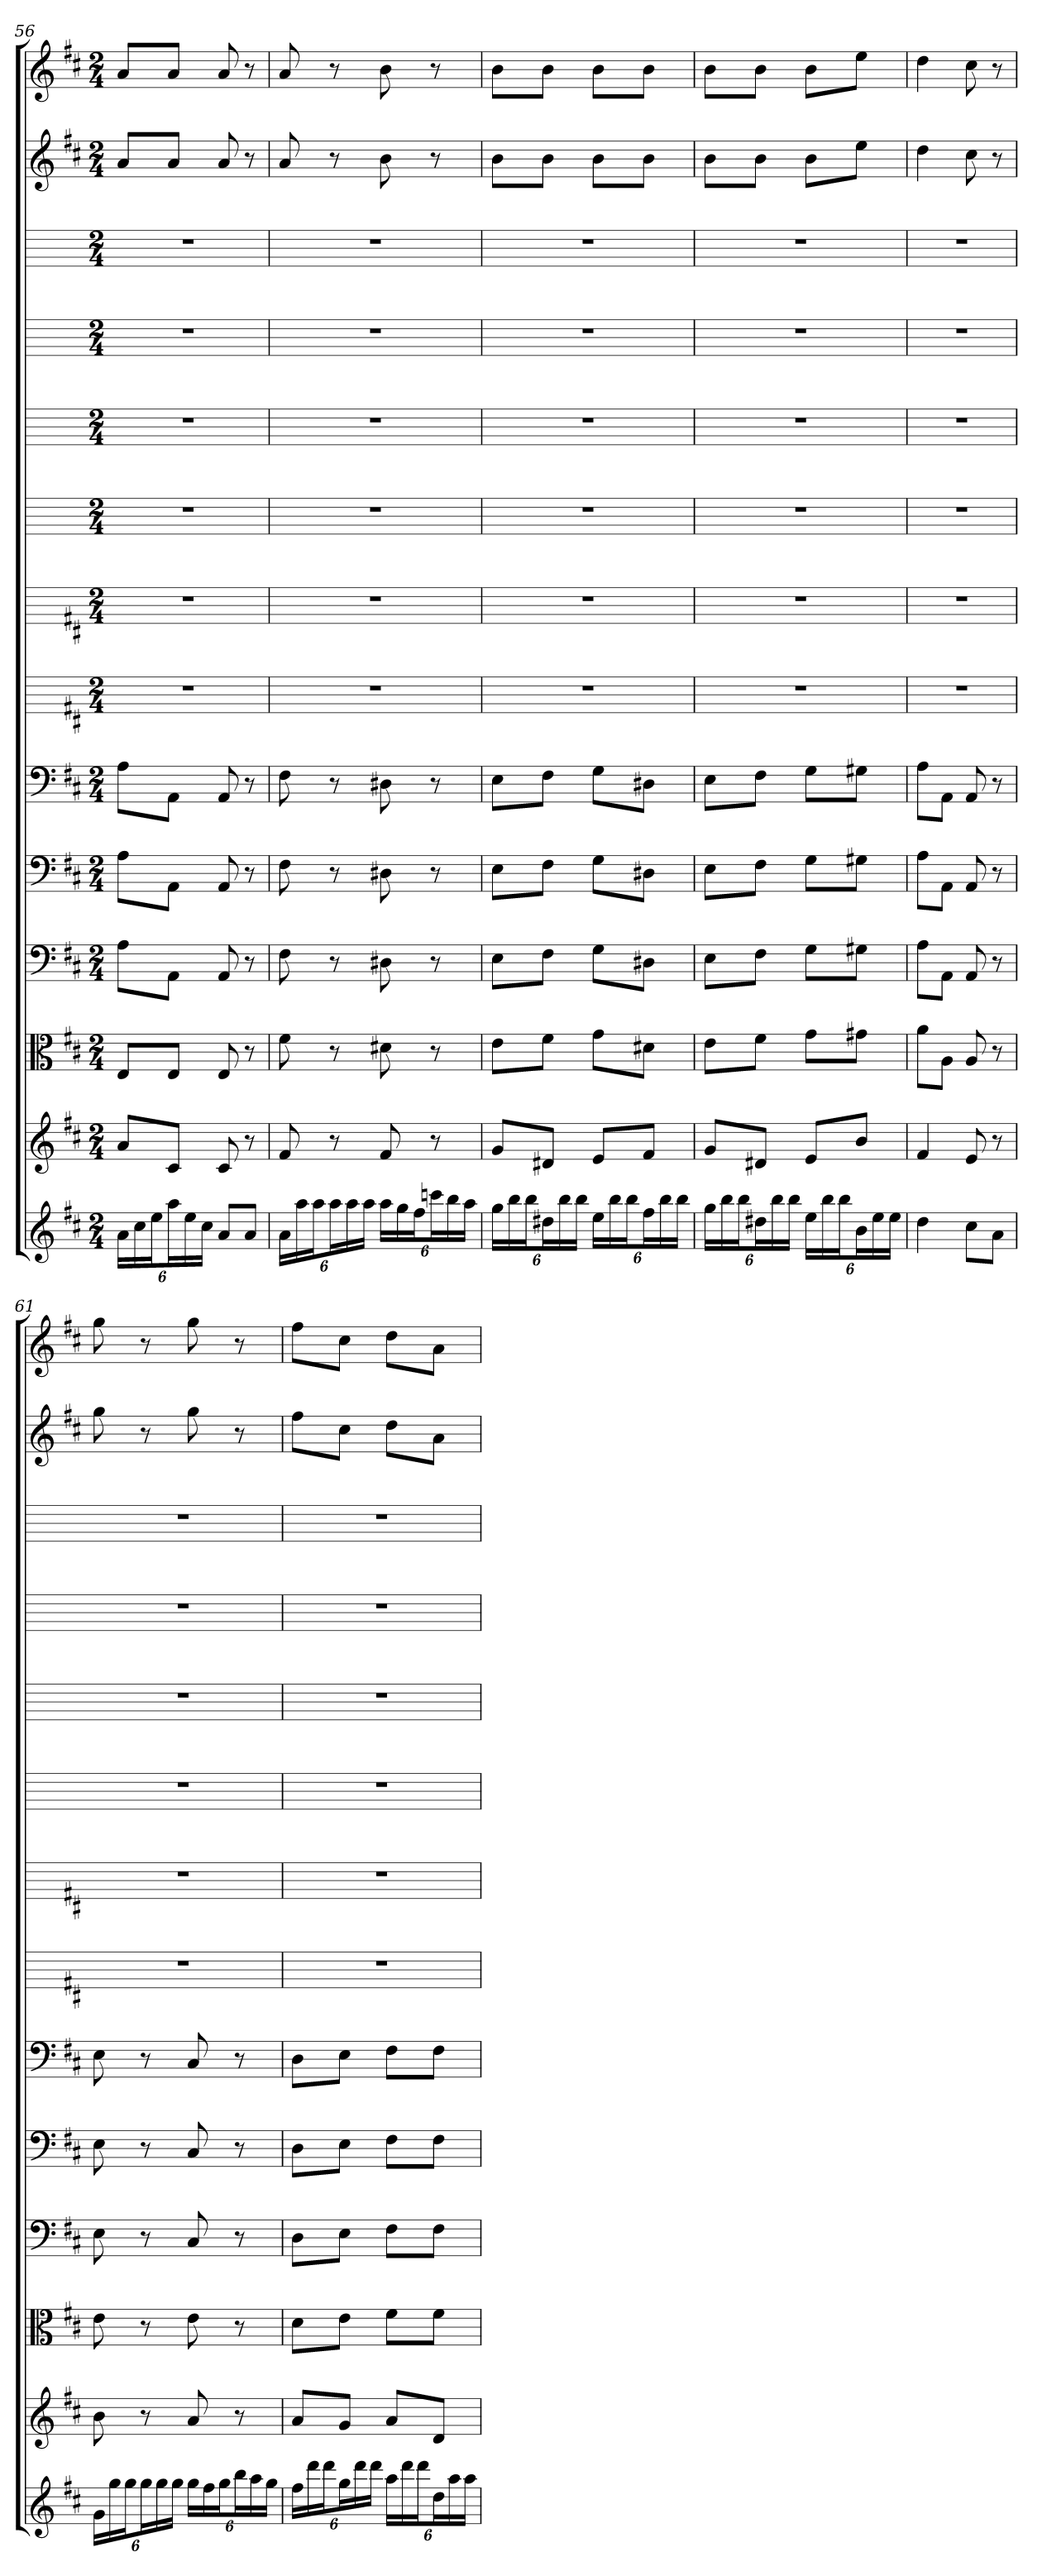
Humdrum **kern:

**kern	**kern	**kern	**kern	**kern	**kern	**kern	**kern	**kern	**kern	**kern	**kern	**kern	**kern
*part14	*part13	*part12	*part11	*part10	*part9	*part8	*part7	*part6	*part5	*part4	*part3	*part2	*part1
*staff14	*staff13	*staff12	*staff11	*staff10	*staff9	*staff8	*staff7	*staff6	*staff5	*staff4	*staff3	*staff2	*staff1
*	*	*clefC3	*clefF4	*clefF4	*clefF4	*	*	*	*	*	*	*	*
*k[f#c#]	*k[f#c#]	*k[f#c#]	*k[f#c#]	*k[f#c#]	*k[f#c#]	*k[f#c#]	*k[f#c#]	*k[]	*k[]	*k[]	*k[]	*k[f#c#]	*k[f#c#]
*D:	*D:	*D:	*D:	*D:	*D:	*D:	*D:	*	*	*	*	*D:	*D:
*M2/4	*M2/4	*M2/4	*M2/4	*M2/4	*M2/4	*M2/4	*M2/4	*M2/4	*M2/4	*M2/4	*M2/4	*M2/4	*M2/4
=56	=56	=56	=56	=56	=56	=56	=56	=56	=56	=56	=56	=56	=56
24aLL	8aL	8E/L	8A\L	8A\L	8A\L	2r	2r	2r	2r	2r	2r	8aL	8aL
24cc#	.	.	.	.	.	.	.	.	.	.	.	.	.
24eeJ	.	.	.	.	.	.	.	.	.	.	.	.	.
24aaL	8c#J	8E/J	8AA\J	8AA\J	8AA\J	.	.	.	.	.	.	8aJ	8aJ
24ee	.	.	.	.	.	.	.	.	.	.	.	.	.
24cc#JJ	.	.	.	.	.	.	.	.	.	.	.	.	.
8aL	8c#	8E	8AA	8AA	8AA	.	.	.	.	.	.	8a	8a
8aJ	8r	8r	8r	8r	8r	.	.	.	.	.	.	8r	8r
=57	=57	=57	=57	=57	=57	=57	=57	=57	=57	=57	=57	=57	=57
24aLL	8f#	8f#	8F#	8F#	8F#	2r	2r	2r	2r	2r	2r	8a	8a
24aa	.	.	.	.	.	.	.	.	.	.	.	.	.
24aaJ	.	.	.	.	.	.	.	.	.	.	.	.	.
24aaL	8r	8r	8r	8r	8r	.	.	.	.	.	.	8r	8r
24aa	.	.	.	.	.	.	.	.	.	.	.	.	.
24aaJJ	.	.	.	.	.	.	.	.	.	.	.	.	.
24aaLL	8f#	8d#X	8D#X	8D#X	8D#X	.	.	.	.	.	.	8b	8b
24gg	.	.	.	.	.	.	.	.	.	.	.	.	.
24ff#J	.	.	.	.	.	.	.	.	.	.	.	.	.
24cccnL	8r	8r	8r	8r	8r	.	.	.	.	.	.	8r	8r
24bb	.	.	.	.	.	.	.	.	.	.	.	.	.
24aaJJ	.	.	.	.	.	.	.	.	.	.	.	.	.
=58	=58	=58	=58	=58	=58	=58	=58	=58	=58	=58	=58	=58	=58
24ggLL	8gL	8e\L	8E\L	8E\L	8E\L	2r	2r	2r	2r	2r	2r	8bL	8bL
24bb	.	.	.	.	.	.	.	.	.	.	.	.	.
24bbJ	.	.	.	.	.	.	.	.	.	.	.	.	.
24dd#XL	8d#XJ	8f#\J	8F#\J	8F#\J	8F#\J	.	.	.	.	.	.	8bJ	8bJ
24bb	.	.	.	.	.	.	.	.	.	.	.	.	.
24bbJJ	.	.	.	.	.	.	.	.	.	.	.	.	.
24eeLL	8eL	8g\L	8G\L	8G\L	8G\L	.	.	.	.	.	.	8bL	8bL
24bb	.	.	.	.	.	.	.	.	.	.	.	.	.
24bbJ	.	.	.	.	.	.	.	.	.	.	.	.	.
24ff#L	8f#J	8d#X\J	8D#X\J	8D#X\J	8D#X\J	.	.	.	.	.	.	8bJ	8bJ
24bb	.	.	.	.	.	.	.	.	.	.	.	.	.
24bbJJ	.	.	.	.	.	.	.	.	.	.	.	.	.
=59	=59	=59	=59	=59	=59	=59	=59	=59	=59	=59	=59	=59	=59
24ggLL	8gL	8e\L	8E\L	8E\L	8E\L	2r	2r	2r	2r	2r	2r	8bL	8bL
24bb	.	.	.	.	.	.	.	.	.	.	.	.	.
24bbJ	.	.	.	.	.	.	.	.	.	.	.	.	.
24dd#XL	8d#XJ	8f#\J	8F#\J	8F#\J	8F#\J	.	.	.	.	.	.	8bJ	8bJ
24bb	.	.	.	.	.	.	.	.	.	.	.	.	.
24bbJJ	.	.	.	.	.	.	.	.	.	.	.	.	.
24eeLL	8eL	8g\L	8G\L	8G\L	8G\L	.	.	.	.	.	.	8bL	8bL
24bb	.	.	.	.	.	.	.	.	.	.	.	.	.
24bbJ	.	.	.	.	.	.	.	.	.	.	.	.	.
24bL	8bJ	8g#X\J	8G#X\J	8G#X\J	8G#X\J	.	.	.	.	.	.	8eeJ	8eeJ
24ee	.	.	.	.	.	.	.	.	.	.	.	.	.
24eeJJ	.	.	.	.	.	.	.	.	.	.	.	.	.
=60	=60	=60	=60	=60	=60	=60	=60	=60	=60	=60	=60	=60	=60
4dd	4f#	8a\L	8A\L	8A\L	8A\L	2r	2r	2r	2r	2r	2r	4dd	4dd
.	.	8A\J	8AA\J	8AA\J	8AA\J	.	.	.	.	.	.	.	.
8cc#L	8e	8A	8AA	8AA	8AA	.	.	.	.	.	.	8cc#	8cc#
8aJ	8r	8r	8r	8r	8r	.	.	.	.	.	.	8r	8r
=61	=61	=61	=61	=61	=61	=61	=61	=61	=61	=61	=61	=61	=61
24gLL	8b	8e	8E	8E	8E	2r	2r	2r	2r	2r	2r	8gg	8gg
24gg	.	.	.	.	.	.	.	.	.	.	.	.	.
24ggJ	.	.	.	.	.	.	.	.	.	.	.	.	.
24ggL	8r	8r	8r	8r	8r	.	.	.	.	.	.	8r	8r
24gg	.	.	.	.	.	.	.	.	.	.	.	.	.
24ggJJ	.	.	.	.	.	.	.	.	.	.	.	.	.
24ggLL	8a	8e	8C#	8C#	8C#	.	.	.	.	.	.	8gg	8gg
24ff#	.	.	.	.	.	.	.	.	.	.	.	.	.
24ggJ	.	.	.	.	.	.	.	.	.	.	.	.	.
24bbL	8r	8r	8r	8r	8r	.	.	.	.	.	.	8r	8r
24aa	.	.	.	.	.	.	.	.	.	.	.	.	.
24ggJJ	.	.	.	.	.	.	.	.	.	.	.	.	.
=62	=62	=62	=62	=62	=62	=62	=62	=62	=62	=62	=62	=62	=62
24ff#LL	8aL	8d\L	8D\L	8D\L	8D\L	2r	2r	2r	2r	2r	2r	8ff#L	8ff#L
24ddd	.	.	.	.	.	.	.	.	.	.	.	.	.
24dddJ	.	.	.	.	.	.	.	.	.	.	.	.	.
24ggL	8gJ	8e\J	8E\J	8E\J	8E\J	.	.	.	.	.	.	8cc#J	8cc#J
24ddd	.	.	.	.	.	.	.	.	.	.	.	.	.
24dddJJ	.	.	.	.	.	.	.	.	.	.	.	.	.
24aaLL	8aL	8f#\L	8F#\L	8F#\L	8F#\L	.	.	.	.	.	.	8ddL	8ddL
24ddd	.	.	.	.	.	.	.	.	.	.	.	.	.
24dddJ	.	.	.	.	.	.	.	.	.	.	.	.	.
24ddL	8dJ	8f#\J	8F#\J	8F#\J	8F#\J	.	.	.	.	.	.	8aJ	8aJ
24aa	.	.	.	.	.	.	.	.	.	.	.	.	.
24aaJJ	.	.	.	.	.	.	.	.	.	.	.	.	.
=	=	=	=	=	=	=	=	=	=	=	=	=	=
*-	*-	*-	*-	*-	*-	*-	*-	*-	*-	*-	*-	*-	*-
